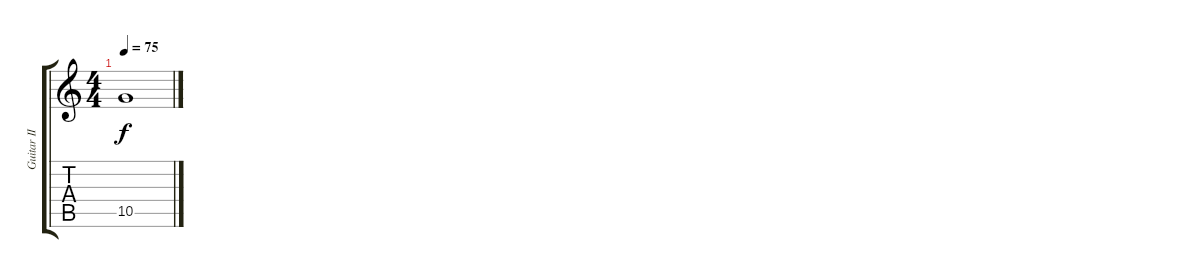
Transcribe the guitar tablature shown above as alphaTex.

\track ("Guitar II . Ben Blankenship" "Guitar II ") {instrument overdrivenguitar}
\staff {score tabs}
\tuning (E4 B3 G3 D3 A2 E2) {hide}
\ts (4 4)
\tempo 75
\clef g2
\ks c
10.5.1{dy f}
